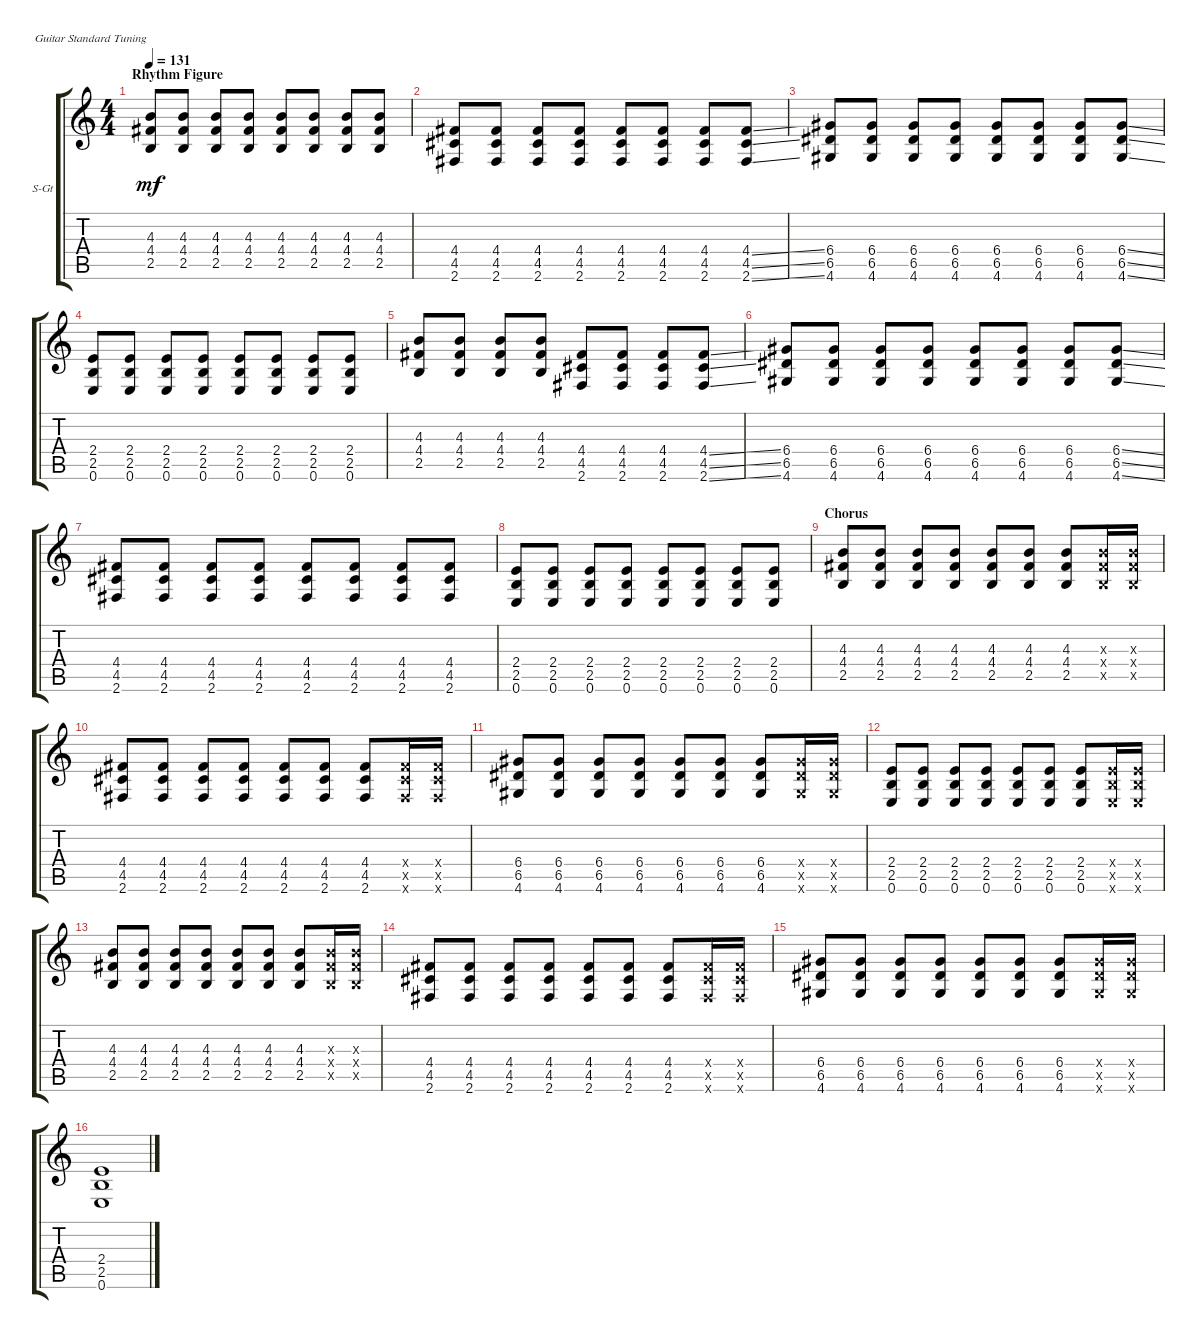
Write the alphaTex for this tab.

\defaultSystemsLayout 4
\bracketExtendMode groupsimilarinstruments
\firstSystemTrackNameOrientation horizontal
\otherSystemsTrackNameOrientation horizontal
\track ("Guitar 1 (Acoustic)" "S-Gt") {instrument acousticguitarsteel}
\staff {score tabs}
\tuning (E4 B3 G3 D3 A2 E2)
\ts (4 4)
\section ("" "Rhythm Figure")
\tempo 131
\clef g2
\ks c
(2.5 4.3 4.4).8{dy mf} (2.5 4.3 4.4).8 (2.5 4.3 4.4).8 (2.5 4.3 4.4).8 (2.5 4.3 4.4).8 (2.5 4.3 4.4).8 (2.5 4.3 4.4).8 (2.5 4.4 4.3).8 |
(2.6 4.5 4.4).8 (2.6 4.5 4.4).8 (2.6 4.5 4.4).8 (2.6 4.5 4.4).8 (2.6 4.5 4.4).8 (2.6 4.5 4.4).8 (2.6 4.5 4.4).8 (2.6{ss} 4.5{ss} 4.4{ss}).8 |
(4.6 6.5 6.4).8 (4.6 6.5 6.4).8 (4.6 6.5 6.4).8 (4.6 6.5 6.4).8 (4.6 6.4 6.5).8 (4.6 6.5 6.4).8 (4.6 6.4 6.5).8 (4.6{ss} 6.5{ss} 6.4{ss}).8 |
(2.5 2.4 0.6).8 (2.5 2.4 0.6).8 (2.5 2.4 0.6).8 (2.5 2.4 0.6).8 (2.5 2.4 0.6).8 (2.5 2.4 0.6).8 (2.5 2.4 0.6).8 (2.5 2.4 0.6).8 |
(2.5 4.4 4.3).8 (2.5 4.4 4.3).8 (2.5 4.4 4.3).8 (2.5 4.4 4.3).8 (4.5 4.4 2.6).8 (4.5 4.4 2.6).8 (4.5 4.4 2.6).8 (4.5{ss} 4.4{ss} 2.6{ss}).8 |
(4.6 6.4 6.5).8 (4.6 6.4 6.5).8 (4.6 6.4 6.5).8 (4.6 6.4 6.5).8 (4.6 6.4 6.5).8 (4.6 6.4 6.5).8 (4.6 6.4 6.5).8 (4.6{ss} 6.5{ss} 6.4{ss}).8 |
(4.4 4.5 2.6).8 (4.4 4.5 2.6).8 (4.4 4.5 2.6).8 (4.4 4.5 2.6).8 (4.4 4.5 2.6).8 (4.4 4.5 2.6).8 (4.4 4.5 2.6).8 (4.4 4.5 2.6).8 |
(2.5 2.4 0.6).8 (2.4 2.5 0.6).8 (2.4 2.5 0.6).8 (2.4 2.5 0.6).8 (2.4 2.5 0.6).8 (2.4 2.5 0.6).8 (2.4 2.5 0.6).8 (2.4 2.5 0.6).8 |
\section ("" "Chorus")
(2.5 4.4 4.3).8 (2.5 4.4 4.3).8 (2.5 4.4 4.3).8 (2.5 4.4 4.3).8 (2.5 4.4 4.3).8 (2.5 4.4 4.3).8 (2.5 4.4 4.3).8 (2.5{x} 4.4{x} 4.3{x}).16 (2.5{x} 4.3{x} 4.4{x}).16 |
(2.6 4.5 4.4).8 (2.6 4.5 4.4).8 (2.6 4.5 4.4).8 (2.6 4.5 4.4).8 (2.6 4.5 4.4).8 (2.6 4.5 4.4).8 (2.6 4.5 4.4).8 (2.6{x} 4.4{x} 4.5{x}).16 (2.6{x} 4.4{x} 4.5{x}).16 |
(4.6 6.5 6.4).8 (4.6 6.5 6.4).8 (4.6 6.5 6.4).8 (4.6 6.5 6.4).8 (4.6 6.5 6.4).8 (4.6 6.5 6.4).8 (4.6 6.5 6.4).8 (4.6{x} 6.4{x} 6.5{x}).16 (4.6{x} 6.5{x} 6.4{x}).16 |
(0.6 2.5 2.4).8 (0.6 2.4 2.5).8 (0.6 2.5 2.4).8 (0.6 2.4 2.5).8 (0.6 2.5 2.4).8 (0.6 2.4 2.5).8 (0.6 2.5 2.4).8 (0.6{x} 2.4{x} 2.5{x}).16 (0.6{x} 2.5{x} 2.4{x}).16 |
(2.5 4.4 4.3).8 (2.5 4.4 4.3).8 (2.5 4.4 4.3).8 (2.5 4.4 4.3).8 (2.5 4.4 4.3).8 (2.5 4.4 4.3).8 (2.5 4.4 4.3).8 (2.5{x} 4.4{x} 4.3{x}).16 (2.5{x} 4.3{x} 4.4{x}).16 |
(2.6 4.5 4.4).8 (2.6 4.5 4.4).8 (2.6 4.5 4.4).8 (2.6 4.5 4.4).8 (2.6 4.5 4.4).8 (2.6 4.5 4.4).8 (2.6 4.5 4.4).8 (2.6{x} 4.4{x} 4.5{x}).16 (2.6{x} 4.4{x} 4.5{x}).16 |
(4.6 6.5 6.4).8 (4.6 6.5 6.4).8 (4.6 6.5 6.4).8 (4.6 6.5 6.4).8 (4.6 6.5 6.4).8 (4.6 6.5 6.4).8 (4.6 6.5 6.4).8 (4.6{x} 6.4{x} 6.5{x}).16 (4.6{x} 6.5{x} 6.4{x}).16 |
(2.4 2.5 0.6).1
